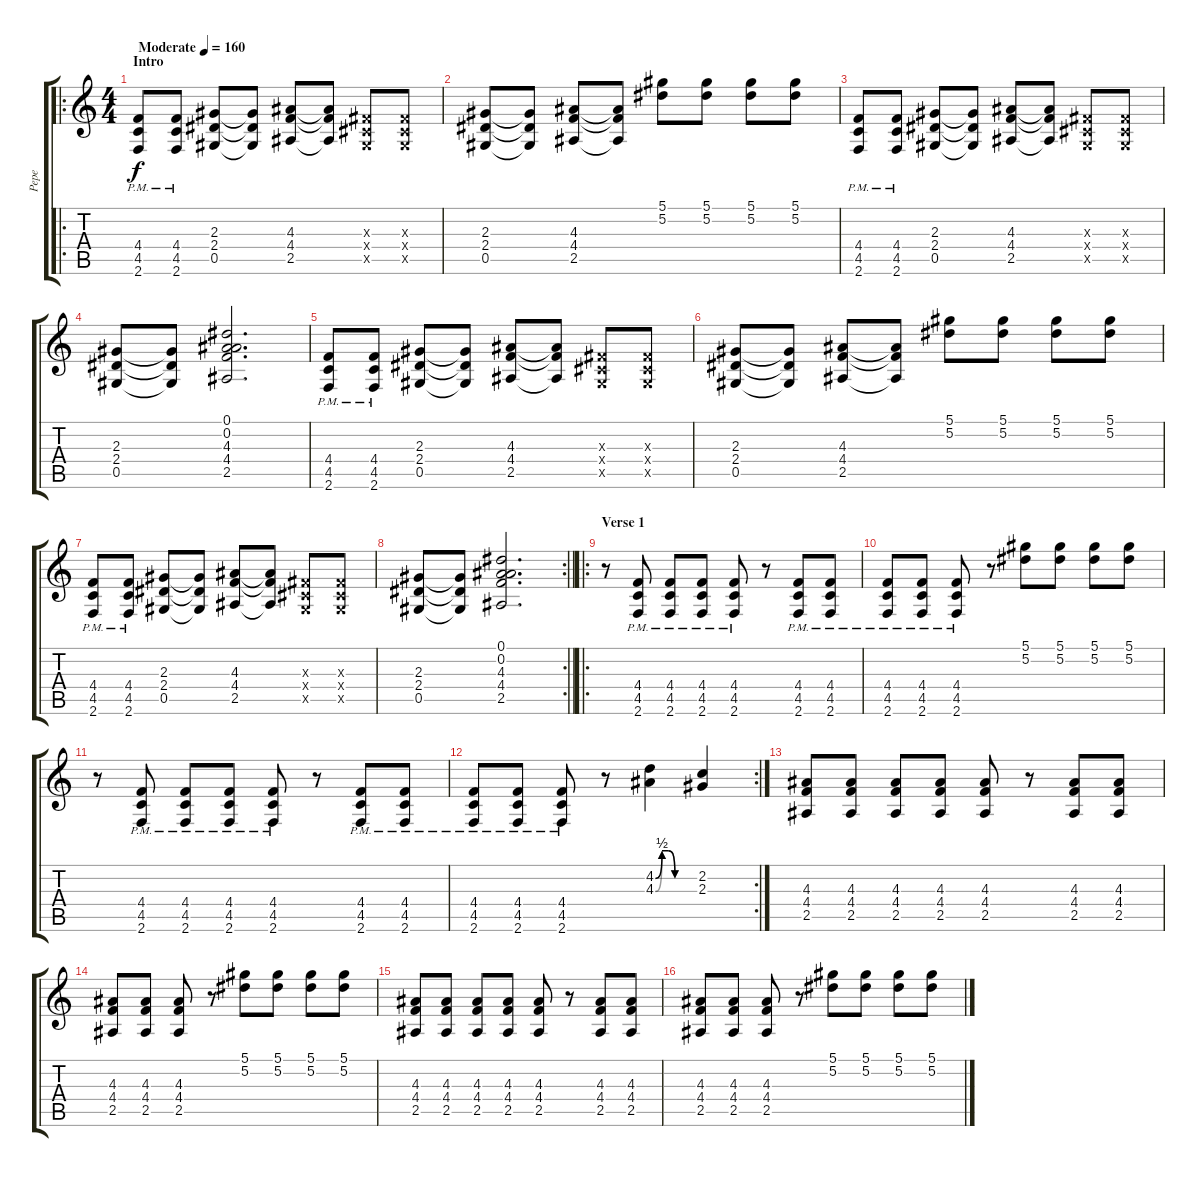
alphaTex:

\track ("Pepe" "Pepe") {instrument distortionguitar}
\staff {score tabs}
\tuning (Eb4 Bb3 Gb3 Db3 Ab2 Eb2) {hide}
\ro
\ts (4 4)
\section ("" "Intro")
\tempo (160 "Moderate")
\clef g2
\ks c
(4.4 4.5{pm} 2.6{pm}).8{dy f instrument distortionguitar} (4.4 4.5{pm} 2.6{pm}).8 (2.3 2.4 0.5).8 (2.3{t} 2.4{t} 0.5{t}).8 (4.3 4.4 2.5).8 (4.3{t} 4.4{t} 2.5{t}).8 (0.3{x} 0.4{x} 0.5{x}).8 (0.3{x} 0.4{x} 0.5{x}).8 |
(2.3 2.4 0.5).8 (2.3{t} 2.4{t} 0.5{t}).8 (4.3 4.4 2.5).8 (4.3{t} 4.4{t} 2.5{t}).8 (5.1 5.2).8 (5.1 5.2).8 (5.1 5.2).8 (5.1 5.2).8 |
(4.4 4.5{pm} 2.6{pm}).8 (4.4 4.5{pm} 2.6{pm}).8 (2.3 2.4 0.5).8 (2.3{t} 2.4{t} 0.5{t}).8 (4.3 4.4 2.5).8 (4.3{t} 4.4{t} 2.5{t}).8 (0.3{x} 0.4{x} 0.5{x}).8 (0.3{x} 0.4{x} 0.5{x}).8 |
(2.3 2.4 0.5).8 (2.3{t} 2.4{t} 0.5{t}).8 (0.1 0.2 4.3 4.4 2.5).2{d} |
(4.4 4.5{pm} 2.6{pm}).8 (4.4 4.5{pm} 2.6{pm}).8 (2.3 2.4 0.5).8 (2.3{t} 2.4{t} 0.5{t}).8 (4.3 4.4 2.5).8 (4.3{t} 4.4{t} 2.5{t}).8 (0.3{x} 0.4{x} 0.5{x}).8 (0.3{x} 0.4{x} 0.5{x}).8 |
(2.3 2.4 0.5).8 (2.3{t} 2.4{t} 0.5{t}).8 (4.3 4.4 2.5).8 (4.3{t} 4.4{t} 2.5{t}).8 (5.1 5.2).8 (5.1 5.2).8 (5.1 5.2).8 (5.1 5.2).8 |
(4.4 4.5{pm} 2.6{pm}).8 (4.4 4.5{pm} 2.6{pm}).8 (2.3 2.4 0.5).8 (2.3{t} 2.4{t} 0.5{t}).8 (4.3 4.4 2.5).8 (4.3{t} 4.4{t} 2.5{t}).8 (0.3{x} 0.4{x} 0.5{x}).8 (0.3{x} 0.4{x} 0.5{x}).8 |
\rc 2
\barLineRight lightlight
(2.3 2.4 0.5).8 (2.3{t} 2.4{t} 0.5{t}).8 (0.1 0.2 4.3 4.4 2.5).2{d} |
\ro
\section ("" "Verse 1")
r.8 (4.4{pm} 4.5{pm} 2.6{pm}).8 (4.4{pm} 4.5{pm} 2.6{pm}).8 (4.4{pm} 4.5{pm} 2.6{pm}).8 (4.4{pm} 4.5{pm} 2.6{pm}).8 r.8 (4.4{pm} 4.5{pm} 2.6{pm}).8 (4.4{pm} 4.5{pm} 2.6{pm}).8 |
(4.4{pm} 4.5{pm} 2.6{pm}).8 (4.4{pm} 4.5{pm} 2.6{pm}).8 (4.4{pm} 4.5{pm} 2.6{pm}).8 r.8 (5.1 5.2).8 (5.1 5.2).8 (5.1 5.2).8 (5.1 5.2).8 |
r.8 (4.4{pm} 4.5{pm} 2.6{pm}).8 (4.4{pm} 4.5{pm} 2.6{pm}).8 (4.4{pm} 4.5{pm} 2.6{pm}).8 (4.4{pm} 4.5{pm} 2.6{pm}).8 r.8 (4.4{pm} 4.5{pm} 2.6{pm}).8 (4.4{pm} 4.5{pm} 2.6{pm}).8 |
\rc 2
(4.4{pm} 4.5{pm} 2.6{pm}).8 (4.4{pm} 4.5{pm} 2.6{pm}).8 (4.4{pm} 4.5{pm} 2.6{pm}).8 r.8 (4.2{be (custom 0 0 10 2 20 2 30 0 60 0)} 4.3{be (custom 0 0 10 2 20 2 30 0 60 0)}).4 (2.2 2.3).4 |
(4.3 4.4 2.5).8 (4.3 4.4 2.5).8 (4.3 4.4 2.5).8 (4.3 4.4 2.5).8 (4.3 4.4 2.5).8 r.8 (4.3 4.4 2.5).8 (4.3 4.4 2.5).8 |
(4.3 4.4 2.5).8 (4.3 4.4 2.5).8 (4.3 4.4 2.5).8 r.8 (5.1 5.2).8 (5.1 5.2).8 (5.1 5.2).8 (5.1 5.2).8 |
(4.3 4.4 2.5).8 (4.3 4.4 2.5).8 (4.3 4.4 2.5).8 (4.3 4.4 2.5).8 (4.3 4.4 2.5).8 r.8 (4.3 4.4 2.5).8 (4.3 4.4 2.5).8 |
(4.3 4.4 2.5).8 (4.3 4.4 2.5).8 (4.3 4.4 2.5).8 r.8 (5.1 5.2).8 (5.1 5.2).8 (5.1 5.2).8 (5.1 5.2).8
